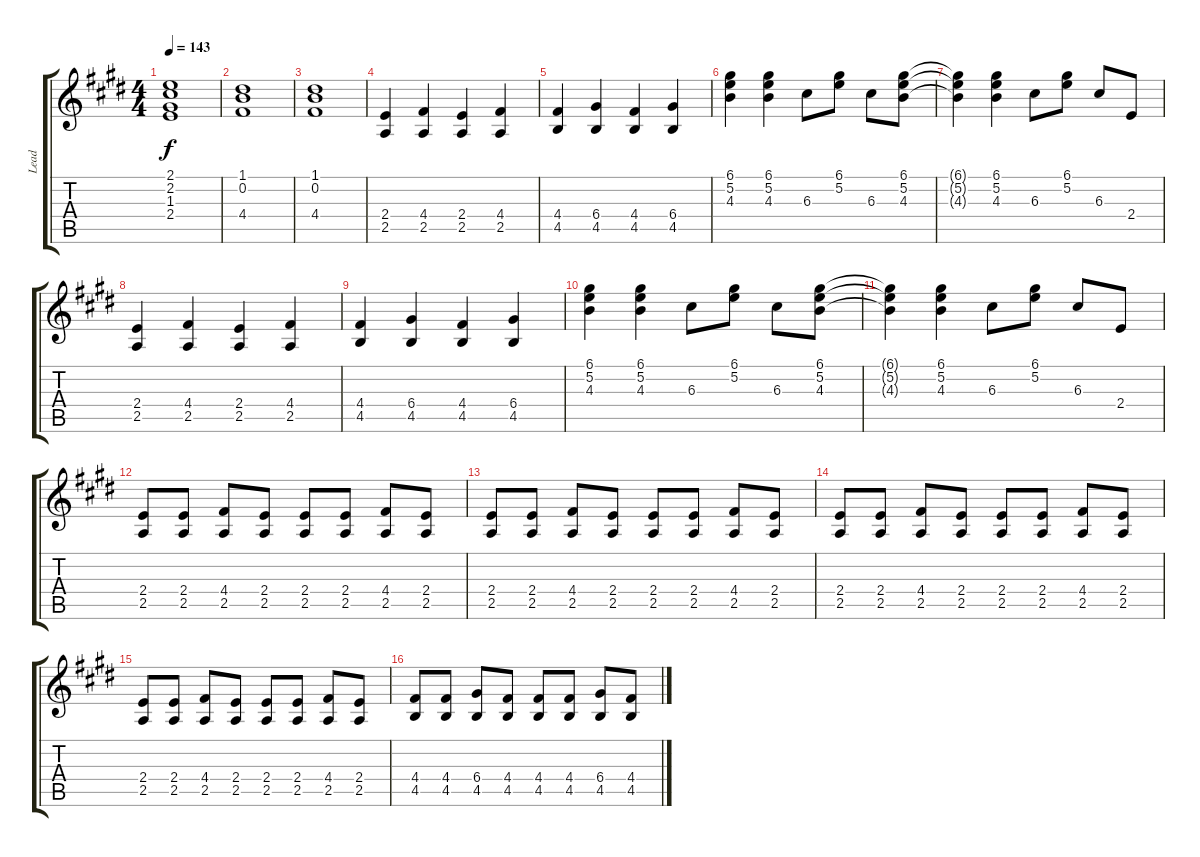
\track ("Lead" "Lead") {instrument distortionguitar}
\staff {score tabs}
\tuning (D4 B3 G3 D3 G2 D2) {hide}
\ts (4 4)
\tempo 143
\clef g2
\ks e
(2.1 2.2 1.3 2.4).1{dy f} |
(1.1 0.2 4.4).1 |
(1.1 0.2 4.4).1 |
(2.4 2.5).4 (4.4 2.5).4 (2.4 2.5).4 (4.4 2.5).4 |
(4.4 4.5).4 (6.4 4.5).4 (4.4 4.5).4 (6.4 4.5).4 |
(6.1 5.2 4.3).4 (6.1 5.2 4.3).4 6.3.8 (6.1 5.2).8 6.3.8 (6.1 5.2 4.3).8 |
(6.1{t} 5.2{t} 4.3{t}).4 (6.1 5.2 4.3).4 6.3.8 (6.1 5.2).8 6.3.8 2.4.8 |
(2.4 2.5).4 (4.4 2.5).4 (2.4 2.5).4 (4.4 2.5).4 |
(4.4 4.5).4 (6.4 4.5).4 (4.4 4.5).4 (6.4 4.5).4 |
(6.1 5.2 4.3).4 (6.1 5.2 4.3).4 6.3.8 (6.1 5.2).8 6.3.8 (6.1 5.2 4.3).8 |
(6.1{t} 5.2{t} 4.3{t}).4 (6.1 5.2 4.3).4 6.3.8 (6.1 5.2).8 6.3.8 2.4.8 |
(2.4 2.5).8 (2.4 2.5).8 (4.4 2.5).8 (2.4 2.5).8 (2.4 2.5).8 (2.4 2.5).8 (4.4 2.5).8 (2.4 2.5).8 |
(2.4 2.5).8 (2.4 2.5).8 (4.4 2.5).8 (2.4 2.5).8 (2.4 2.5).8 (2.4 2.5).8 (4.4 2.5).8 (2.4 2.5).8 |
(2.4 2.5).8 (2.4 2.5).8 (4.4 2.5).8 (2.4 2.5).8 (2.4 2.5).8 (2.4 2.5).8 (4.4 2.5).8 (2.4 2.5).8 |
(2.4 2.5).8 (2.4 2.5).8 (4.4 2.5).8 (2.4 2.5).8 (2.4 2.5).8 (2.4 2.5).8 (4.4 2.5).8 (2.4 2.5).8 |
(4.4 4.5).8 (4.4 4.5).8 (6.4 4.5).8 (4.4 4.5).8 (4.4 4.5).8 (4.4 4.5).8 (6.4 4.5).8 (4.4 4.5).8
